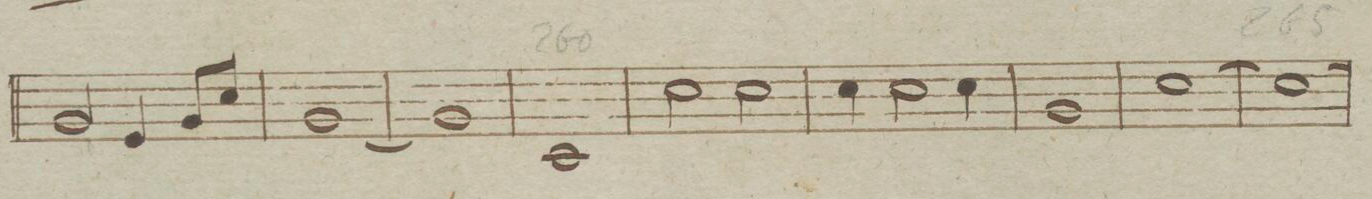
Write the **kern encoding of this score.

**kern	**dynam
*I"Corno Secondo in Es.	*
*clefG2	*
*k[b-e-a-d-]	*
*met(c)	*
*M4/4	*
2B-/	.
4G/	.
8B-/L	.
8e-/J	.
=254	=254
[1B-	.
=255	=255
1B-]	.
=256	=256
1E-	.
=257	=257
2e-\	.
2e-\	.
=258	=258
4e-\	.
2e-\	.
4e-\	.
=259	=259
1B-	.
=260	=260
[1e-	.
=261	=261
1e-_	.
=262	=262
*-	*-
